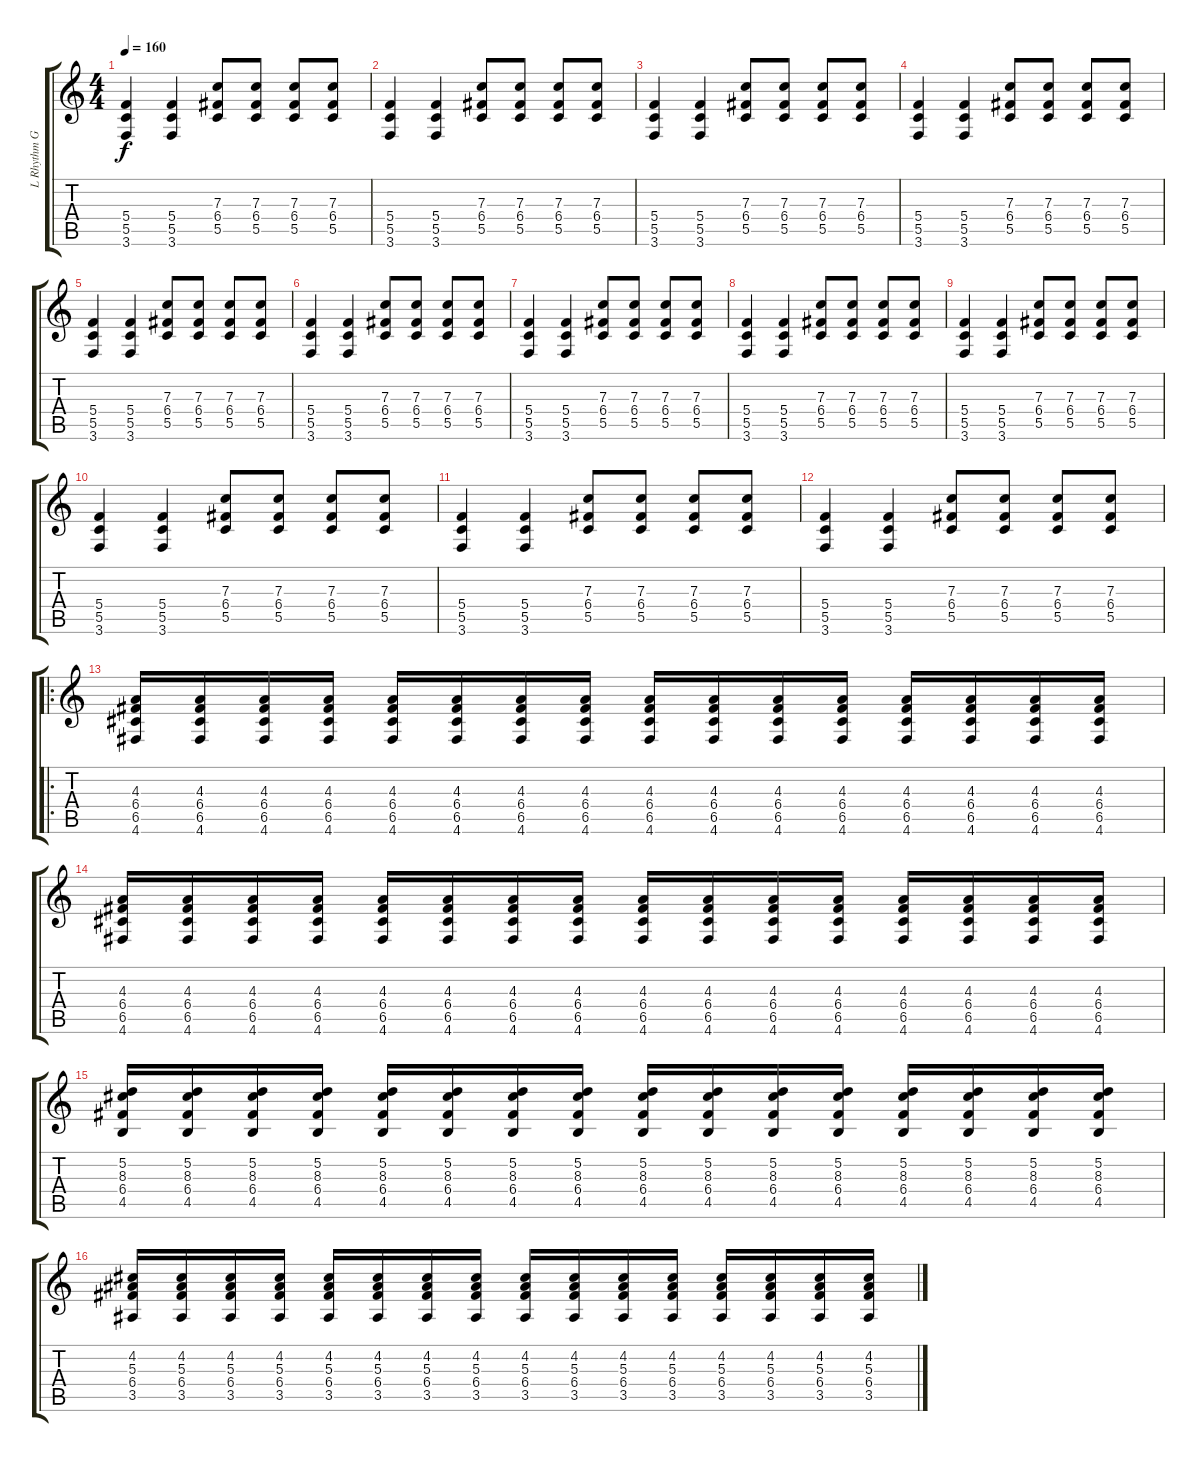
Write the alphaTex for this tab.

\track ("L Rhythm Guitar" "L Rhythm G") {instrument distortionguitar}
\staff {score tabs}
\tuning (D4 A3 F3 C3 G2 D2) {hide}
\ts (4 4)
\tempo 160
\clef g2
\ks c
(5.4 5.5 3.6).4{dy f} (5.4 5.5 3.6).4 (7.3 6.4 5.5).8 (7.3 6.4 5.5).8 (7.3 6.4 5.5).8 (7.3 6.4 5.5).8 |
(5.4 5.5 3.6).4 (5.4 5.5 3.6).4 (7.3 6.4 5.5).8 (7.3 6.4 5.5).8 (7.3 6.4 5.5).8 (7.3 6.4 5.5).8 |
(5.4 5.5 3.6).4 (5.4 5.5 3.6).4 (7.3 6.4 5.5).8 (7.3 6.4 5.5).8 (7.3 6.4 5.5).8 (7.3 6.4 5.5).8 |
(5.4 5.5 3.6).4 (5.4 5.5 3.6).4 (7.3 6.4 5.5).8 (7.3 6.4 5.5).8 (7.3 6.4 5.5).8 (7.3 6.4 5.5).8 |
(5.4 5.5 3.6).4 (5.4 5.5 3.6).4 (7.3 6.4 5.5).8 (7.3 6.4 5.5).8 (7.3 6.4 5.5).8 (7.3 6.4 5.5).8 |
(5.4 5.5 3.6).4 (5.4 5.5 3.6).4 (7.3 6.4 5.5).8 (7.3 6.4 5.5).8 (7.3 6.4 5.5).8 (7.3 6.4 5.5).8 |
(5.4 5.5 3.6).4 (5.4 5.5 3.6).4 (7.3 6.4 5.5).8 (7.3 6.4 5.5).8 (7.3 6.4 5.5).8 (7.3 6.4 5.5).8 |
(5.4 5.5 3.6).4 (5.4 5.5 3.6).4 (7.3 6.4 5.5).8 (7.3 6.4 5.5).8 (7.3 6.4 5.5).8 (7.3 6.4 5.5).8 |
(5.4 5.5 3.6).4 (5.4 5.5 3.6).4 (7.3 6.4 5.5).8 (7.3 6.4 5.5).8 (7.3 6.4 5.5).8 (7.3 6.4 5.5).8 |
(5.4 5.5 3.6).4 (5.4 5.5 3.6).4 (7.3 6.4 5.5).8 (7.3 6.4 5.5).8 (7.3 6.4 5.5).8 (7.3 6.4 5.5).8 |
(5.4 5.5 3.6).4 (5.4 5.5 3.6).4 (7.3 6.4 5.5).8 (7.3 6.4 5.5).8 (7.3 6.4 5.5).8 (7.3 6.4 5.5).8 |
(5.4 5.5 3.6).4 (5.4 5.5 3.6).4 (7.3 6.4 5.5).8 (7.3 6.4 5.5).8 (7.3 6.4 5.5).8 (7.3 6.4 5.5).8 |
\ro
(4.3 6.4 6.5 4.6).16 (4.3 6.4 6.5 4.6).16 (4.3 6.4 6.5 4.6).16 (4.3 6.4 6.5 4.6).16 (4.3 6.4 6.5 4.6).16 (4.3 6.4 6.5 4.6).16 (4.3 6.4 6.5 4.6).16 (4.3 6.4 6.5 4.6).16 (4.3 6.4 6.5 4.6).16 (4.3 6.4 6.5 4.6).16 (4.3 6.4 6.5 4.6).16 (4.3 6.4 6.5 4.6).16 (4.3 6.4 6.5 4.6).16 (4.3 6.4 6.5 4.6).16 (4.3 6.4 6.5 4.6).16 (4.3 6.4 6.5 4.6).16 |
(4.3 6.4 6.5 4.6).16 (4.3 6.4 6.5 4.6).16 (4.3 6.4 6.5 4.6).16 (4.3 6.4 6.5 4.6).16 (4.3 6.4 6.5 4.6).16 (4.3 6.4 6.5 4.6).16 (4.3 6.4 6.5 4.6).16 (4.3 6.4 6.5 4.6).16 (4.3 6.4 6.5 4.6).16 (4.3 6.4 6.5 4.6).16 (4.3 6.4 6.5 4.6).16 (4.3 6.4 6.5 4.6).16 (4.3 6.4 6.5 4.6).16 (4.3 6.4 6.5 4.6).16 (4.3 6.4 6.5 4.6).16 (4.3 6.4 6.5 4.6).16 |
(5.2 8.3 6.4 4.5).16 (5.2 8.3 6.4 4.5).16 (5.2 8.3 6.4 4.5).16 (5.2 8.3 6.4 4.5).16 (5.2 8.3 6.4 4.5).16 (5.2 8.3 6.4 4.5).16 (5.2 8.3 6.4 4.5).16 (5.2 8.3 6.4 4.5).16 (5.2 8.3 6.4 4.5).16 (5.2 8.3 6.4 4.5).16 (5.2 8.3 6.4 4.5).16 (5.2 8.3 6.4 4.5).16 (5.2 8.3 6.4 4.5).16 (5.2 8.3 6.4 4.5).16 (5.2 8.3 6.4 4.5).16 (5.2 8.3 6.4 4.5).16 |
(4.2 5.3 6.4 3.5).16 (4.2 5.3 6.4 3.5).16 (4.2 5.3 6.4 3.5).16 (4.2 5.3 6.4 3.5).16 (4.2 5.3 6.4 3.5).16 (4.2 5.3 6.4 3.5).16 (4.2 5.3 6.4 3.5).16 (4.2 5.3 6.4 3.5).16 (4.2 5.3 6.4 3.5).16 (4.2 5.3 6.4 3.5).16 (4.2 5.3 6.4 3.5).16 (4.2 5.3 6.4 3.5).16 (4.2 5.3 6.4 3.5).16 (4.2 5.3 6.4 3.5).16 (4.2 5.3 6.4 3.5).16 (4.2 5.3 6.4 3.5).16
